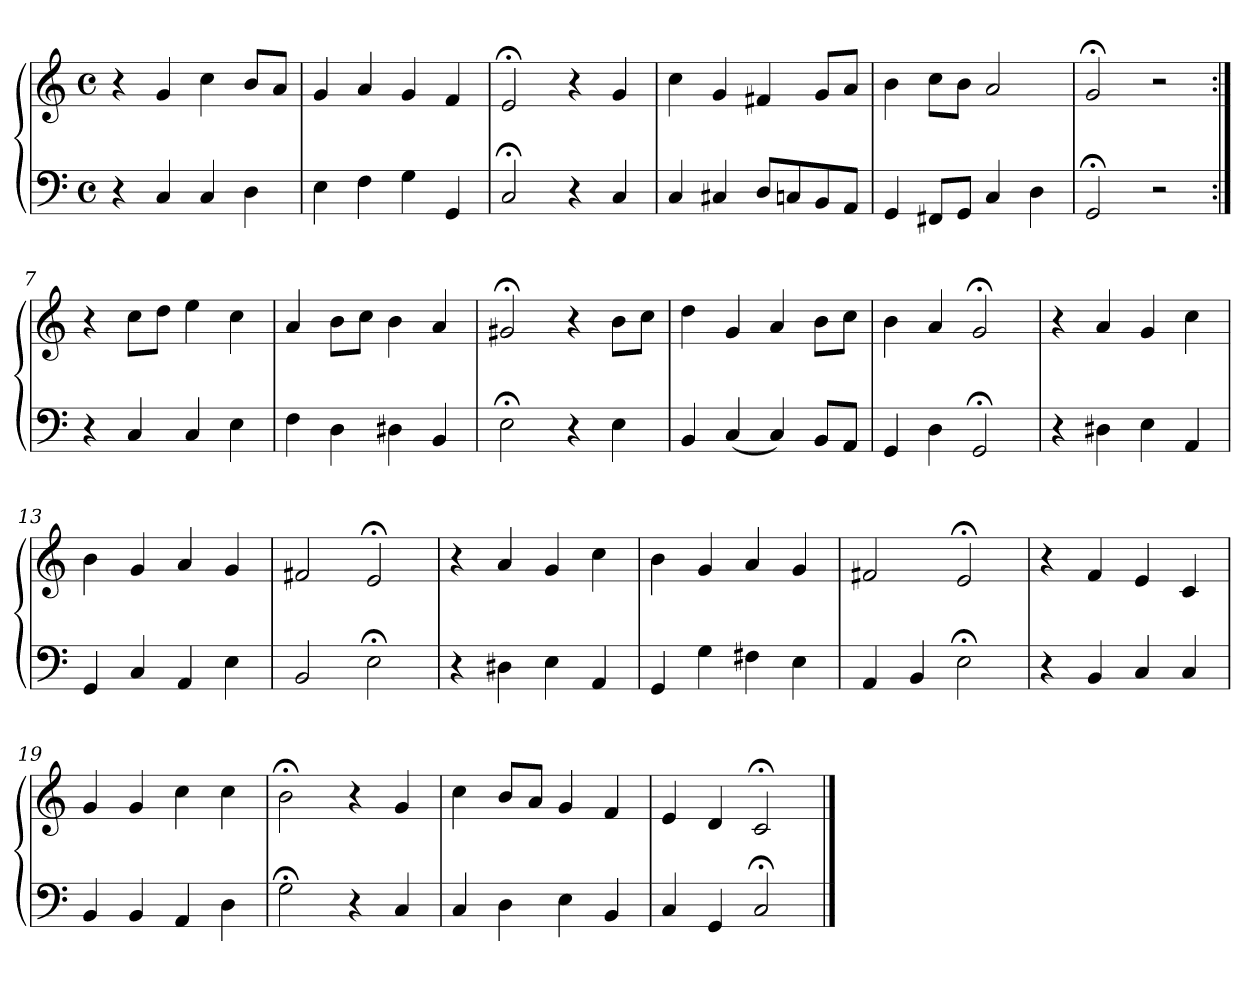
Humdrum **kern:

**kern	**kern
*part1	*part1
*staff2	*staff1
*clefF4	*clefG2
*M4/4	*M4/4
*met(c)	*met(c)
=1	=1
4r	4r
4C	4g
4C	4cc
4D	8bL
.	8aJ
=2	=2
4E	4g
4F	4a
4G	4g
4GG	4f
=3	=3
2C;<	2e;<
4r	4r
4C	4g
=4	=4
4C	4cc
4C#X	4g
8DL	4f#X
8Cn	.
8BB	8gL
8AAJ	8aJ
=5	=5
4GG	4b
8FF#XL	8ccL
8GGJ	8bJ
4C	2a
4D	.
=6	=6
2GG;<	2g;<
2r	2r
=7:|!	=7:|!
4r	4r
4C	8ccL
.	8ddJ
4C	4ee
4E	4cc
!!LO:LB:g=z
=8	=8
4F	4a
4D	8bL
.	8ccJ
4D#X	4b
4BB	4a
=9	=9
2E;<	2g#X;<
4r	4r
4E	8bL
.	8ccJ
=10	=10
4BB	4dd
(4C	4g
4C)	4a
8BBL	8bL
8AAJ	8ccJ
=11	=11
4GG	4b
4D	4a
2GG;<	2g;<
=12	=12
4r	4r
4D#X	4a
4E	4g
4AA	4cc
=13	=13
4GG	4b
4C	4g
4AA	4a
4E	4g
=14	=14
2BB	2f#X
2E;<	2e;<
=15	=15
4r	4r
4D#X	4a
4E	4g
4AA	4cc
!!LO:LB:g=z
=16	=16
4GG	4b
4G	4g
4F#X	4a
4E	4g
=17	=17
4AA	2f#X
4BB	.
2E;<	2e;<
=18	=18
4r	4r
4BB	4f
4C	4e
4C	4c
=19	=19
4BB	4g
4BB	4g
4AA	4cc
4D	4cc
=20	=20
2G;<	2b;<
4r	4r
4C	4g
=21	=21
4C	4cc
4D	8bL
.	8aJ
4E	4g
4BB	4f
=22	=22
4C	4e
4GG	4d
2C;<	2c;<
==	==
*-	*-
